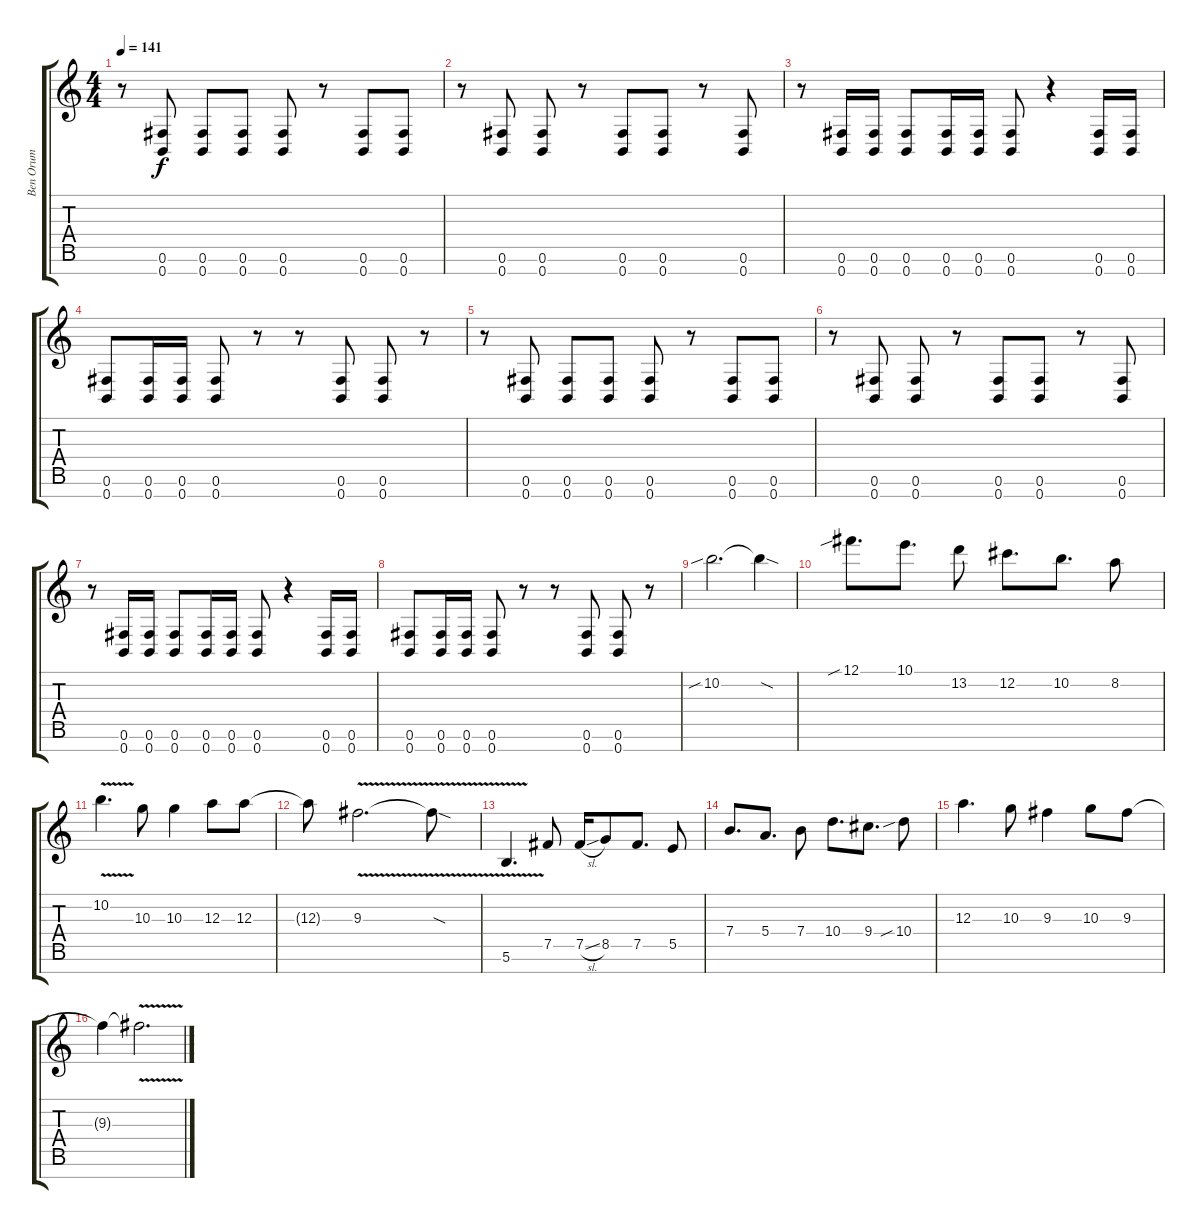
\track ("Ben Orum" "Ben Orum") {instrument distortionguitar}
\staff {score tabs}
\tuning (Gb4 Db4 A3 E3 B2 Gb2 B1) {hide}
\ts (4 4)
\tempo 141
\clef g2
\ks c
r.8{dy f} (0.6 0.7).8 (0.6 0.7).8 (0.6 0.7).8 (0.6 0.7).8 r.8 (0.6 0.7).8 (0.6 0.7).8 |
r.8 (0.6 0.7).8 (0.6 0.7).8 r.8 (0.6 0.7).8 (0.6 0.7).8 r.8 (0.6 0.7).8 |
r.8 (0.6 0.7).16 (0.6 0.7).16 (0.6 0.7).8 (0.6 0.7).16 (0.6 0.7).16 (0.6 0.7).8 r.4 (0.6 0.7).16 (0.6 0.7).16 |
(0.6 0.7).8 (0.6 0.7).16 (0.6 0.7).16 (0.6 0.7).8 r.8 r.8 (0.6 0.7).8 (0.6 0.7).8 r.8 |
r.8 (0.6 0.7).8 (0.6 0.7).8 (0.6 0.7).8 (0.6 0.7).8 r.8 (0.6 0.7).8 (0.6 0.7).8 |
r.8 (0.6 0.7).8 (0.6 0.7).8 r.8 (0.6 0.7).8 (0.6 0.7).8 r.8 (0.6 0.7).8 |
r.8 (0.6 0.7).16 (0.6 0.7).16 (0.6 0.7).8 (0.6 0.7).16 (0.6 0.7).16 (0.6 0.7).8 r.4 (0.6 0.7).16 (0.6 0.7).16 |
(0.6 0.7).8 (0.6 0.7).16 (0.6 0.7).16 (0.6 0.7).8 r.8 r.8 (0.6 0.7).8 (0.6 0.7).8 r.8 |
10.2{sib}.2{d balance 16 instrument overdrivenguitar} 10.2{sod t}.4 |
12.1{sib}.8{d} 10.1.8{d} 13.2.8 12.2.8{d} 10.2.8{d} 8.2.8 |
10.2{v}.4{d} 10.3.8 10.3.4 12.3.8 12.3.8 |
12.3{t}.8 9.3{v}.2{d} 9.3{sod t}.8 |
5.6{v}.4{d} 7.5.8 7.5{sl}.16 8.5.8 7.5.8{d} 5.5.8 |
7.4.8{d} 5.4.8{d} 7.4.8 10.4.8{d} 9.4.8{d} 10.4{sib}.8 |
12.3.4{d} 10.3.8 9.3.4 10.3.8 9.3.8 |
9.3{t}.4 9.3{v t}.2{d}
